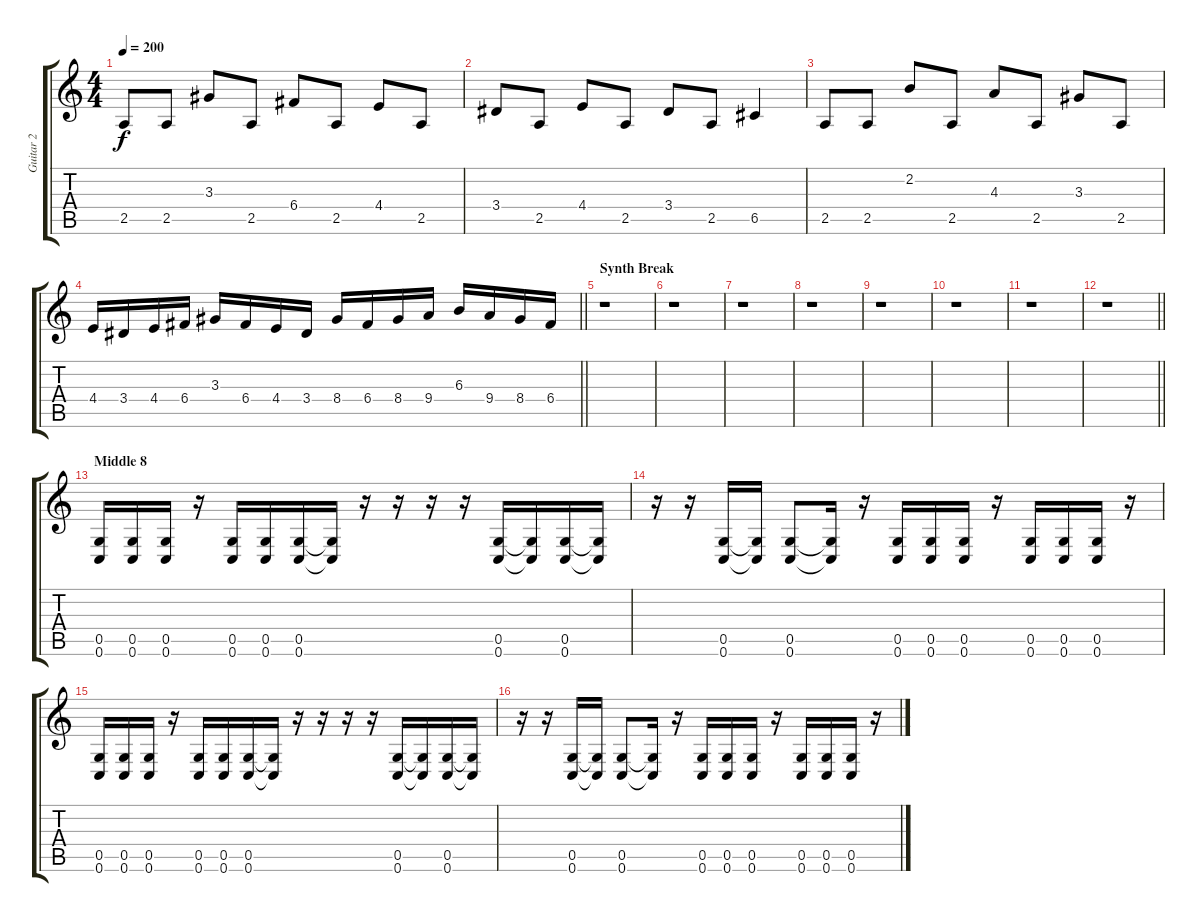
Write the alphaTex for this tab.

\track ("Guitar 2" "Guitar 2") {instrument distortionguitar}
\staff {score tabs}
\tuning (D4 A3 F3 C3 G2 C2) {hide}
\ts (4 4)
\tempo 200
\clef g2
\ks c
2.5.8{dy f} 2.5.8 3.3.8 2.5.8 6.4.8 2.5.8 4.4.8 2.5.8 |
3.4.8 2.5.8 4.4.8 2.5.8 3.4.8 2.5.8 6.5.4 |
2.5.8 2.5.8 2.2.8 2.5.8 4.3.8 2.5.8 3.3.8 2.5.8 |
\barLineRight lightlight
4.4.16 3.4.16 4.4.16 6.4.16 3.3.16 6.4.16 4.4.16 3.4.16 8.4.16 6.4.16 8.4.16 9.4.16 6.3.16 9.4.16 8.4.16 6.4.16 |
\section ("" "Synth Break")
r.1 |
r.1 |
r.1 |
r.1 |
r.1 |
r.1 |
r.1 |
\barLineRight lightlight
r.1 |
\section ("" "Middle 8")
(0.5 0.6).16 (0.5 0.6).16 (0.5 0.6).16 r.16 (0.5 0.6).16 (0.5 0.6).16 (0.5 0.6).16 (0.5{t} 0.6{t}).16 r.16 r.16 r.16 r.16 (0.5 0.6).16 (0.5{t} 0.6{t}).16 (0.5 0.6).16 (0.5{t} 0.6{t}).16 |
r.16 r.16 (0.5 0.6).16 (0.5{t} 0.6{t}).16 (0.5 0.6).8 (0.5{t} 0.6{t}).16 r.16 (0.5 0.6).16 (0.5 0.6).16 (0.5 0.6).16 r.16 (0.5 0.6).16 (0.5 0.6).16 (0.5 0.6).16 r.16 |
(0.5 0.6).16 (0.5 0.6).16 (0.5 0.6).16 r.16 (0.5 0.6).16 (0.5 0.6).16 (0.5 0.6).16 (0.5{t} 0.6{t}).16 r.16 r.16 r.16 r.16 (0.5 0.6).16 (0.5{t} 0.6{t}).16 (0.5 0.6).16 (0.5{t} 0.6{t}).16 |
r.16 r.16 (0.5 0.6).16 (0.5{t} 0.6{t}).16 (0.5 0.6).8 (0.5{t} 0.6{t}).16 r.16 (0.5 0.6).16 (0.5 0.6).16 (0.5 0.6).16 r.16 (0.5 0.6).16 (0.5 0.6).16 (0.5 0.6).16 r.16
